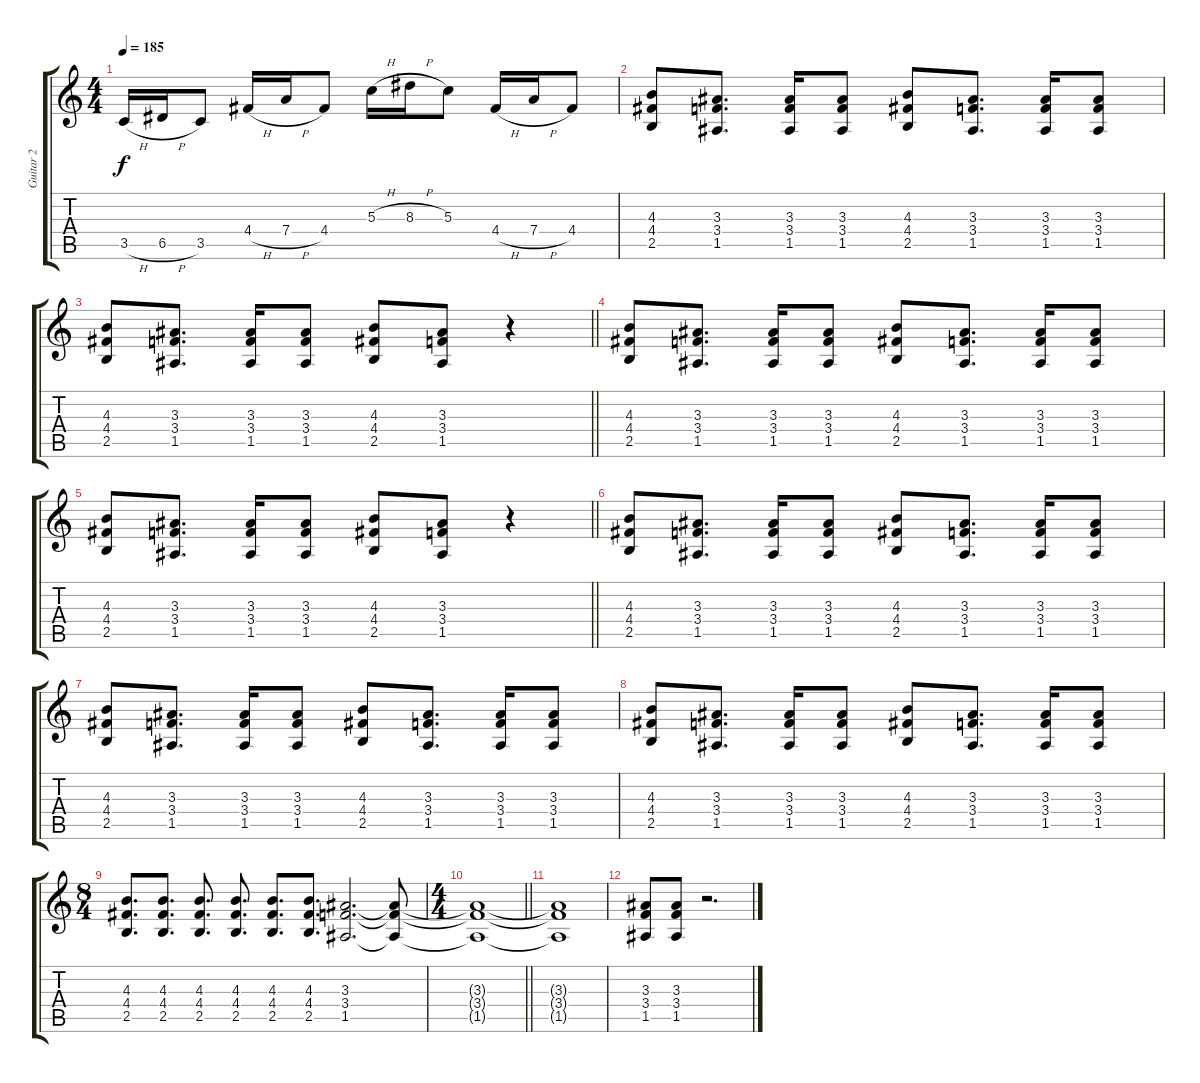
\track ("Guitar 2" "Guitar 2") {instrument distortionguitar}
\staff {score tabs}
\tuning (E4 B3 G3 D3 A2 E2) {hide}
\ts (4 4)
\tempo 185
\clef g2
\ks c
3.5{h}.16{dy f} 6.5{h}.16 3.5.8 4.4{h}.16 7.4{h}.16 4.4.8 5.3{h}.16 8.3{h}.16 5.3.8 4.4{h}.16 7.4{h}.16 4.4.8 |
(4.3 4.4 2.5).8 (3.3 3.4 1.5).8{d} (3.3 3.4 1.5).16 (3.3 3.4 1.5).8 (4.3 4.4 2.5).8 (3.3 3.4 1.5).8{d} (3.3 3.4 1.5).16 (3.3 3.4 1.5).8 |
\barLineRight lightlight
(4.3 4.4 2.5).8 (3.3 3.4 1.5).8{d} (3.3 3.4 1.5).16 (3.3 3.4 1.5).8 (4.3 4.4 2.5).8 (3.3 3.4 1.5).8 r.4 |
(4.3 4.4 2.5).8 (3.3 3.4 1.5).8{d} (3.3 3.4 1.5).16 (3.3 3.4 1.5).8 (4.3 4.4 2.5).8 (3.3 3.4 1.5).8{d} (3.3 3.4 1.5).16 (3.3 3.4 1.5).8 |
\barLineRight lightlight
(4.3 4.4 2.5).8 (3.3 3.4 1.5).8{d} (3.3 3.4 1.5).16 (3.3 3.4 1.5).8 (4.3 4.4 2.5).8 (3.3 3.4 1.5).8 r.4 |
(4.3 4.4 2.5).8 (3.3 3.4 1.5).8{d} (3.3 3.4 1.5).16 (3.3 3.4 1.5).8 (4.3 4.4 2.5).8 (3.3 3.4 1.5).8{d} (3.3 3.4 1.5).16 (3.3 3.4 1.5).8 |
(4.3 4.4 2.5).8 (3.3 3.4 1.5).8{d} (3.3 3.4 1.5).16 (3.3 3.4 1.5).8 (4.3 4.4 2.5).8 (3.3 3.4 1.5).8{d} (3.3 3.4 1.5).16 (3.3 3.4 1.5).8 |
(4.3 4.4 2.5).8 (3.3 3.4 1.5).8{d} (3.3 3.4 1.5).16 (3.3 3.4 1.5).8 (4.3 4.4 2.5).8 (3.3 3.4 1.5).8{d} (3.3 3.4 1.5).16 (3.3 3.4 1.5).8 |
\ts (8 4)
(4.3 4.4 2.5).8{d} (4.3 4.4 2.5).8{d} (4.3 4.4 2.5).8{d} (4.3 4.4 2.5).8{d} (4.3 4.4 2.5).8{d} (4.3 4.4 2.5).8{d} (3.3 3.4 1.5).2{d} (3.3{t} 3.4{t} 1.5{t}).8 |
\ts (4 4)
\barLineRight lightlight
(3.3{t} 3.4{t} 1.5{t}).1 |
(3.3{t} 3.4{t} 1.5{t}).1 |
(3.3 3.4 1.5).8 (3.3 3.4 1.5).8 r.2{d}
